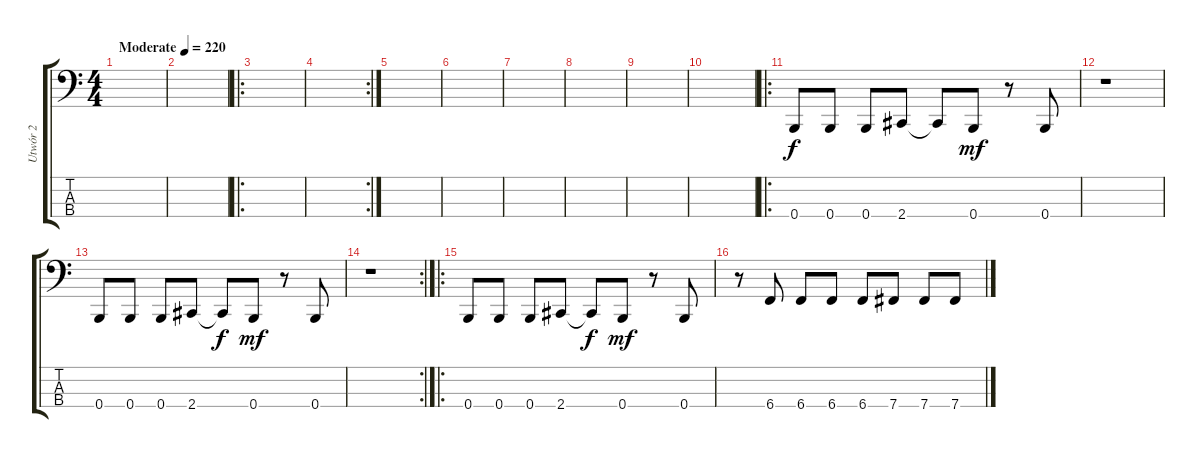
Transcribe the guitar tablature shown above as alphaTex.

\track ("Utwór 2" "Utwór 2") {instrument electricbassfinger}
\staff {score tabs}
\tuning (E2 B1 Gb1 B0) {hide}
\ts (4 4)
\tempo (220 "Moderate")
\clef f4
\ks c
|
|
\ro
|
\rc 2
|
|
|
|
|
|
|
\ro
0.4.8 0.4.8 0.4.8 2.4.8 2.4{t}.8{dy f} 0.4.8{dy mf} r.8 0.4.8 |
r.1 |
0.4.8 0.4.8 0.4.8 2.4.8 2.4{t}.8{dy f} 0.4.8{dy mf} r.8 0.4.8 |
\rc 2
r.1 |
\ro
0.4.8 0.4.8 0.4.8 2.4.8 2.4{t}.8{dy f} 0.4.8{dy mf} r.8 0.4.8 |
r.8 6.4.8 6.4.8 6.4.8 6.4.8 7.4.8 7.4.8 7.4.8
